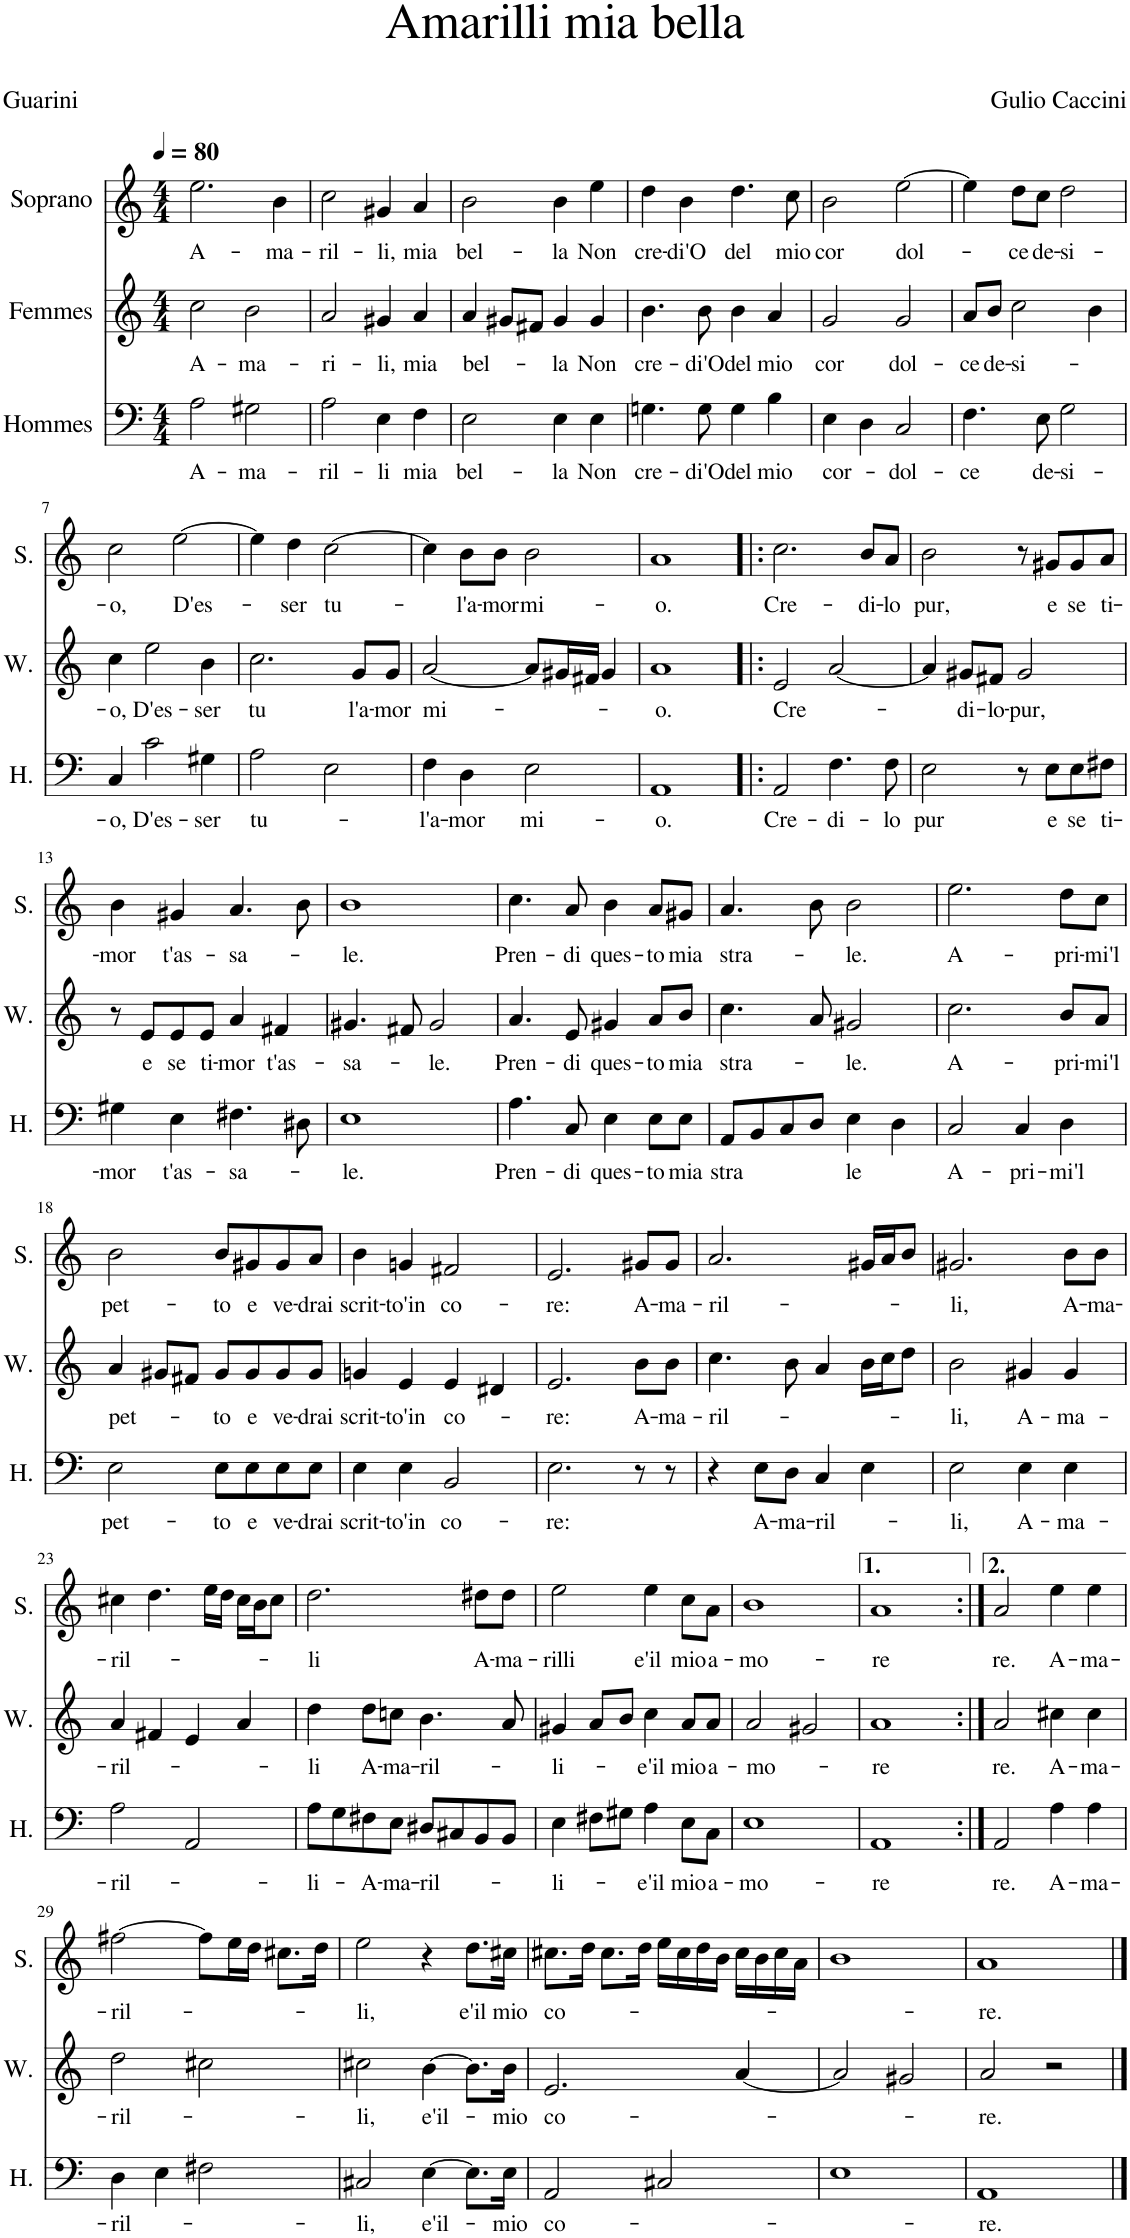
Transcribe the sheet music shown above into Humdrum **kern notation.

**kern	**text	**kern	**text	**kern	**text
*part3	*part3	*part2	*part2	*part1	*part1
*staff3	*staff3	*staff2	*staff2	*staff1	*staff1
*I"Hommes	*	*I"Femmes	*	*I"Soprano	*
*I'H.	*	*	*	*I'S.	*
*clefF4	*	*clefG2	*	*clefG2	*
*k[]	*	*k[]	*	*k[]	*
*M4/4	*	*M4/4	*	*M4/4	*
*MM80	*	*MM80	*	*MM80	*
=1	=1	=1	=1	=1	=1
!	!LO:LY:b	!	!LO:LY:b	!	!LO:LY:b
2A\	A-	2cc\	A-	2.ee\	A-
!	!LO:LY:b	!	!LO:LY:b	!	!
2G#X\	-ma-	2b\	-ma-	.	.
!	!	!	!	!	!LO:LY:b
.	.	.	.	4b\	-ma-
=2	=2	=2	=2	=2	=2
!	!LO:LY:b	!	!LO:LY:b	!	!LO:LY:b
2A\	-ril-	2a/	-ri-	2cc\	-ril-
!	!LO:LY:b	!	!LO:LY:b	!	!LO:LY:b
4E\	-li	4g#X/	-li,	4g#X/	-li,
!	!LO:LY:b	!	!LO:LY:b	!	!LO:LY:b
4F\	mia	4a/	mia	4a/	mia
=3	=3	=3	=3	=3	=3
!	!LO:LY:b	!	!LO:LY:b	!	!LO:LY:b
2E\	bel-	4a/	bel-	2b\	bel-
.	.	8g#X/L	.	.	.
.	.	8f#X/J	.	.	.
!	!LO:LY:b	!	!LO:LY:b	!	!LO:LY:b
4E\	-la	4g#/	-la	4b\	-la
!	!LO:LY:b	!	!LO:LY:b	!	!LO:LY:b
4E\	Non	4g#/	Non	4ee\	Non
=4	=4	=4	=4	=4	=4
!	!LO:LY:b	!	!LO:LY:b	!	!LO:LY:b
4.Gn\	cre-	4.b\	cre-	4dd\	cre-
!	!	!	!	!	!LO:LY:b
.	.	.	.	4b\	-di'O
!	!LO:LY:b	!	!LO:LY:b	!	!
8G\	-di'O	8b\	-di'O	.	.
!	!LO:LY:b	!	!LO:LY:b	!	!LO:LY:b
4G\	del	4b\	del	4.dd\	del
!	!LO:LY:b	!	!LO:LY:b	!	!
4B\	mio	4a/	mio	.	.
!	!	!	!	!	!LO:LY:b
.	.	.	.	8cc\	mio
=5	=5	=5	=5	=5	=5
!	!LO:LY:b	!	!LO:LY:b	!	!LO:LY:b
4E\	cor-	2g/	cor	2b\	cor
4D\	.	.	.	.	.
!	!LO:LY:b	!	!LO:LY:b	!	!LO:LY:b
2C/	-dol-	2g/	dol-	[2ee\	dol-
=6	=6	=6	=6	=6	=6
!	!LO:LY:b	!	!LO:LY:b	!	!
4.F\	-ce	8a/L	ce	4ee\]	.
!	!	!	!LO:LY:b	!	!
.	.	8b/J	de-	.	.
!	!	!	!LO:LY:b	!	!LO:LY:b
.	.	2cc\	-si-	8dd\L	-ce
!	!LO:LY:b	!	!	!	!LO:LY:b
8E\	de-	.	.	8cc\J	de-
!	!LO:LY:b	!	!	!	!LO:LY:b
2G\	-si-	.	.	2dd\	-si-
.	.	4b\	.	.	.
!!LO:LB:g=z
=7	=7	=7	=7	=7	=7
!	!LO:LY:b	!	!LO:LY:b	!	!LO:LY:b
4C/	-o,	4cc\	-o,	2cc\	-o,
!	!LO:LY:b	!	!LO:LY:b	!	!
2c\	D'es-	2ee\	D'es-	.	.
!	!	!	!	!	!LO:LY:b
.	.	.	.	[2ee\	D'es-
!	!LO:LY:b	!	!LO:LY:b	!	!
4G#X\	-ser	4b\	-ser	.	.
=8	=8	=8	=8	=8	=8
!	!LO:LY:b	!	!LO:LY:b	!	!
2A\	tu-	2.cc\	tu	4ee\]	.
!	!	!	!	!	!LO:LY:b
.	.	.	.	4dd\	-ser
!	!	!	!	!	!LO:LY:b
2E\	.	.	.	[2cc\	tu-
!	!	!	!LO:LY:b	!	!
.	.	8g/L	l'a-	.	.
!	!	!	!LO:LY:b	!	!
.	.	8g/J	-mor	.	.
=9	=9	=9	=9	=9	=9
!	!LO:LY:b	!	!LO:LY:b	!	!
4F\	-l'a-	[2a/	mi-	4cc\]	.
!	!LO:LY:b	!	!	!	!LO:LY:b
4D\	-mor	.	.	8b\L	-l'a-
!	!	!	!	!	!LO:LY:b
.	.	.	.	8b\J	-mor
!	!LO:LY:b	!	!	!	!LO:LY:b
2E\	mi-	8a/L]	.	2b\	mi-
.	.	16g#X/L	.	.	.
.	.	16f#X/JJ	.	.	.
.	.	4g#/	.	.	.
=10	=10	=10	=10	=10	=10
!	!LO:LY:b	!	!LO:LY:b	!	!LO:LY:b
1AA	-o.	1a	-o.	1a	-o.
=11!|:	=11!|:	=11!|:	=11!|:	=11!|:	=11!|:
!	!LO:LY:b	!	!LO:LY:b	!	!LO:LY:b
2AA/	Cre-	2e/	Cre-	2.cc\	Cre-
!	!LO:LY:b	!	!	!	!
4.F\	-di-	[2a/	.	.	.
!	!	!	!	!	!LO:LY:b
.	.	.	.	8b/L	-di-
!	!LO:LY:b	!	!	!	!LO:LY:b
8F\	-lo	.	.	8a/J	-lo
=12	=12	=12	=12	=12	=12
!	!LO:LY:b	!	!	!	!LO:LY:b
2E\	pur	4a/]	.	2b\	pur,
!	!	!	!LO:LY:b	!	!
.	.	8g#X/L	-di-	.	.
!	!	!	!LO:LY:b	!	!
.	.	8f#X/J	-lo-	.	.
!	!	!	!LO:LY:b	!	!
8r	.	2g#/	-pur,	8r	.
!	!LO:LY:b	!	!	!	!LO:LY:b
8E\L	e	.	.	8g#X/L	e
!	!LO:LY:b	!	!	!	!LO:LY:b
8E\	se	.	.	8g#/	se
!	!LO:LY:b	!	!	!	!LO:LY:b
8F#X\J	ti-	.	.	8a/J	ti-
!!LO:LB:g=z
=13	=13	=13	=13	=13	=13
!	!LO:LY:b	!	!	!	!LO:LY:b
4G#X\	-mor	8r	.	4b\	-mor
!	!	!	!LO:LY:b	!	!
.	.	8e/L	e	.	.
!	!LO:LY:b	!	!LO:LY:b	!	!LO:LY:b
4E\	t'as-	8e/	se	4g#X/	t'as-
!	!	!	!LO:LY:b	!	!
.	.	8e/J	ti-	.	.
!	!LO:LY:b	!	!LO:LY:b	!	!LO:LY:b
4.F#X\	-sa-	4a/	-mor	4.a/	-sa-
!	!	!	!LO:LY:b	!	!
.	.	4f#X/	t'as-	.	.
8D#X\	.	.	.	8b\	.
=14	=14	=14	=14	=14	=14
!	!LO:LY:b	!	!LO:LY:b	!	!LO:LY:b
1E	-le.	4.g#X/	-sa-	1b	-le.
.	.	8f#X/	.	.	.
!	!	!	!LO:LY:b	!	!
.	.	2g#/	-le.	.	.
=15	=15	=15	=15	=15	=15
!	!LO:LY:b	!	!LO:LY:b	!	!LO:LY:b
4.A\	Pren-	4.a/	Pren-	4.cc\	Pren-
!	!LO:LY:b	!	!LO:LY:b	!	!LO:LY:b
8C/	-di	8e/	-di	8a/	-di
!	!LO:LY:b	!	!LO:LY:b	!	!LO:LY:b
4E\	ques-	4g#X/	ques-	4b\	ques-
!	!LO:LY:b	!	!LO:LY:b	!	!LO:LY:b
8E\L	-to	8a/L	-to	8a/L	-to
!	!LO:LY:b	!	!LO:LY:b	!	!LO:LY:b
8E\J	mia	8b/J	mia	8g#X/J	mia
=16	=16	=16	=16	=16	=16
!	!LO:LY:b	!	!LO:LY:b	!	!LO:LY:b
8AA/L	stra	4.cc\	stra-	4.a/	stra-
8BB/	.	.	.	.	.
8C/	.	.	.	.	.
8D/J	.	8a/	.	8b\	.
!	!LO:LY:b	!	!LO:LY:b	!	!LO:LY:b
4E\	le	2g#X/	-le.	2b\	-le.
4D\	.	.	.	.	.
=17	=17	=17	=17	=17	=17
!	!LO:LY:b	!	!LO:LY:b	!	!LO:LY:b
2C/	A-	2.cc\	A-	2.ee\	A-
!	!LO:LY:b	!	!	!	!
4C/	-pri-	.	.	.	.
!	!LO:LY:b	!	!LO:LY:b	!	!LO:LY:b
4D\	-mi'l	8b/L	-pri-	8dd\L	-pri-
!	!	!	!LO:LY:b	!	!LO:LY:b
.	.	8a/J	-mi'l	8cc\J	-mi'l
!!LO:LB:g=z
=18	=18	=18	=18	=18	=18
!	!LO:LY:b	!	!LO:LY:b	!	!LO:LY:b
2E\	pet-	4a/	pet-	2b\	pet-
.	.	8g#X/L	.	.	.
.	.	8f#X/J	.	.	.
!	!LO:LY:b	!	!LO:LY:b	!	!LO:LY:b
8E\L	-to	8g#/L	-to	8b/L	-to
!	!LO:LY:b	!	!LO:LY:b	!	!LO:LY:b
8E\	e	8g#/	e	8g#X/	e
!	!LO:LY:b	!	!LO:LY:b	!	!LO:LY:b
8E\	ve-	8g#/	ve-	8g#/	ve-
!	!LO:LY:b	!	!LO:LY:b	!	!LO:LY:b
8E\J	-drai	8g#/J	-drai	8a/J	-drai
=19	=19	=19	=19	=19	=19
!	!LO:LY:b	!	!LO:LY:b	!	!LO:LY:b
4E\	scrit-	4gn/	scrit-	4b\	scrit-
!	!LO:LY:b	!	!LO:LY:b	!	!LO:LY:b
4E\	-to'in	4e/	-to'in	4gn/	-to'in
!	!LO:LY:b	!	!LO:LY:b	!	!LO:LY:b
2BB/	co-	4e/	co-	2f#X/	co-
.	.	4d#X/	.	.	.
=20	=20	=20	=20	=20	=20
!	!LO:LY:b	!	!LO:LY:b	!	!LO:LY:b
2.E\	-re:	2.e/	-re:	2.e/	-re:
!	!	!	!LO:LY:b	!	!LO:LY:b
8r	.	8b\L	A-	8g#X/L	A-
!	!	!	!LO:LY:b	!	!LO:LY:b
8r	.	8b\J	-ma-	8g#/J	-ma-
=21	=21	=21	=21	=21	=21
!	!	!	!LO:LY:b	!	!LO:LY:b
4r	.	4.cc\	-ril-	2.a/	-ril-
!	!LO:LY:b	!	!	!	!
8E\L	A-	.	.	.	.
!	!LO:LY:b	!	!	!	!
8D\J	-ma-	8b\	.	.	.
!	!LO:LY:b	!	!	!	!
4C/	-ril-	4a/	.	.	.
4E\	.	16b\LL	.	16g#X/LL	.
.	.	16cc\J	.	16a/J	.
.	.	8dd\J	.	8b/J	.
=22	=22	=22	=22	=22	=22
!	!LO:LY:b	!	!LO:LY:b	!	!LO:LY:b
2E\	-li,	2b\	-li,	2.g#X/	-li,
!	!LO:LY:b	!	!LO:LY:b	!	!
4E\	A-	4g#X/	A-	.	.
!	!LO:LY:b	!	!LO:LY:b	!	!LO:LY:b
4E\	-ma-	4g#/	-ma-	8b\L	A-
!	!	!	!	!	!LO:LY:b
.	.	.	.	8b\J	-ma-
!!LO:LB:g=z
=23	=23	=23	=23	=23	=23
!	!LO:LY:b	!	!LO:LY:b	!	!LO:LY:b
2A\	-ril-	4a/	-ril-	4cc#X\	-ril-
.	.	4f#X/	.	4.dd\	.
2AA/	.	4e/	.	.	.
.	.	.	.	16ee\LL	.
.	.	.	.	16dd\JJ	.
.	.	4a/	.	16cc#\LL	.
.	.	.	.	16b\J	.
.	.	.	.	8cc#\J	.
=24	=24	=24	=24	=24	=24
!	!LO:LY:b	!	!LO:LY:b	!	!LO:LY:b
8A\L	-li-	4dd\	-li	2.dd\	-li
8G\	.	.	.	.	.
!	!LO:LY:b	!	!LO:LY:b	!	!
8F#X\	-A-	8dd\L	A-	.	.
!	!LO:LY:b	!	!LO:LY:b	!	!
8E\J	-ma-	8ccn\J	-ma-	.	.
!	!LO:LY:b	!	!LO:LY:b	!	!
8D#X/L	-ril-	4.b\	-ril-	.	.
8C#X/	.	.	.	.	.
!	!	!	!	!	!LO:LY:b
8BB/	.	.	.	8dd#X\L	A-
!	!	!	!	!	!LO:LY:b
8BB/J	.	8a/	.	8dd#\J	-ma-
=25	=25	=25	=25	=25	=25
!	!LO:LY:b	!	!LO:LY:b	!	!LO:LY:b
4E\	-li-	4g#X/	-li-	2ee\	-rilli
8F#X\L	.	8a/L	.	.	.
8G#X\J	.	8b/J	.	.	.
!	!LO:LY:b	!	!LO:LY:b	!	!LO:LY:b
4A\	-e'il	4cc\	-e'il	4ee\	e'il
!	!LO:LY:b	!	!LO:LY:b	!	!LO:LY:b
8E\L	mio	8a/L	mio	8cc\L	mio
!	!LO:LY:b	!	!LO:LY:b	!	!LO:LY:b
8C\J	a-	8a/J	a-	8a\J	a-
=26	=26	=26	=26	=26	=26
!	!LO:LY:b	!	!LO:LY:b	!	!LO:LY:b
1E	-mo-	2a/	-mo-	1b	-mo-
.	.	2g#X/	.	.	.
=27	=27	=27	=27	=27	=27
!	!LO:LY:b	!	!LO:LY:b	!	!LO:LY:b
1AA	-re	1a	-re	1a	-re
=28:|!	=28:|!	=28:|!	=28:|!	=28:|!	=28:|!
!	!LO:LY:b	!	!LO:LY:b	!	!LO:LY:b
2AA/	re.	2a/	re.	2a/	re.
!	!LO:LY:b	!	!LO:LY:b	!	!LO:LY:b
4A\	A-	4cc#X\	A-	4ee\	A-
!	!LO:LY:b	!	!LO:LY:b	!	!LO:LY:b
4A\	-ma-	4cc#\	-ma-	4ee\	-ma-
!!LO:LB:g=z
=29	=29	=29	=29	=29	=29
!	!LO:LY:b	!	!LO:LY:b	!	!LO:LY:b
4D\	-ril-	2dd\	-ril-	[2ff#X\	-ril-
4E\	.	.	.	.	.
2F#X\	.	2cc#X\	.	8ff#\L]	.
.	.	.	.	16ee\L	.
.	.	.	.	16dd\JJ	.
.	.	.	.	8.cc#X\L	.
.	.	.	.	16dd\Jk	.
=30	=30	=30	=30	=30	=30
!	!LO:LY:b	!	!LO:LY:b	!	!LO:LY:b
2C#X/	-li,	2cc#X\	-li,	2ee\	-li,
!	!LO:LY:b	!	!LO:LY:b	!	!
[4E\	e'il-	[4b\	e'il-	4r	.
!	!	!	!	!	!LO:LY:b
8.E\L]	.	8.b\L]	.	8.dd\L	e'il
!	!LO:LY:b	!	!LO:LY:b	!	!LO:LY:b
16E\Jk	-mio	16b\Jk	-mio	16cc#X\Jk	mio
=31	=31	=31	=31	=31	=31
!	!LO:LY:b	!	!LO:LY:b	!	!LO:LY:b
2AA/	co-	2.e/	co-	8.cc#X\L	co-
.	.	.	.	16dd\Jk	.
.	.	.	.	8.cc#\L	.
.	.	.	.	16dd\Jk	.
2C#X/	.	.	.	16ee\LL	.
.	.	.	.	16cc#\	.
.	.	.	.	16dd\	.
.	.	.	.	16b\JJ	.
.	.	[4a/	.	16cc#\LL	.
.	.	.	.	16b\	.
.	.	.	.	16cc#\	.
.	.	.	.	16a\JJ	.
=32	=32	=32	=32	=32	=32
1E	.	2a/]	.	1b	.
.	.	2g#X/	.	.	.
=33	=33	=33	=33	=33	=33
!	!LO:LY:b	!	!LO:LY:b	!	!LO:LY:b
1AA	-re.	2a/	-re.	1a	-re.
.	.	2r	.	.	.
==	==	==	==	==	==
*-	*-	*-	*-	*-	*-
